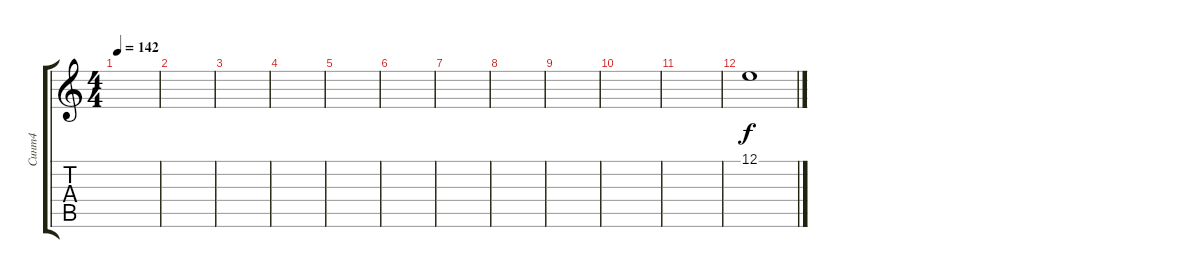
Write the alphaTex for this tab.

\track ("Синт4" "Синт4") {instrument glockenspiel}
\staff {score tabs}
\tuning (E4 B3 G3 D3 A2 E2) {hide}
\ts (4 4)
\tempo 142
\clef g2
\ks c
|
|
|
|
|
|
|
|
|
|
|
12.1.1
